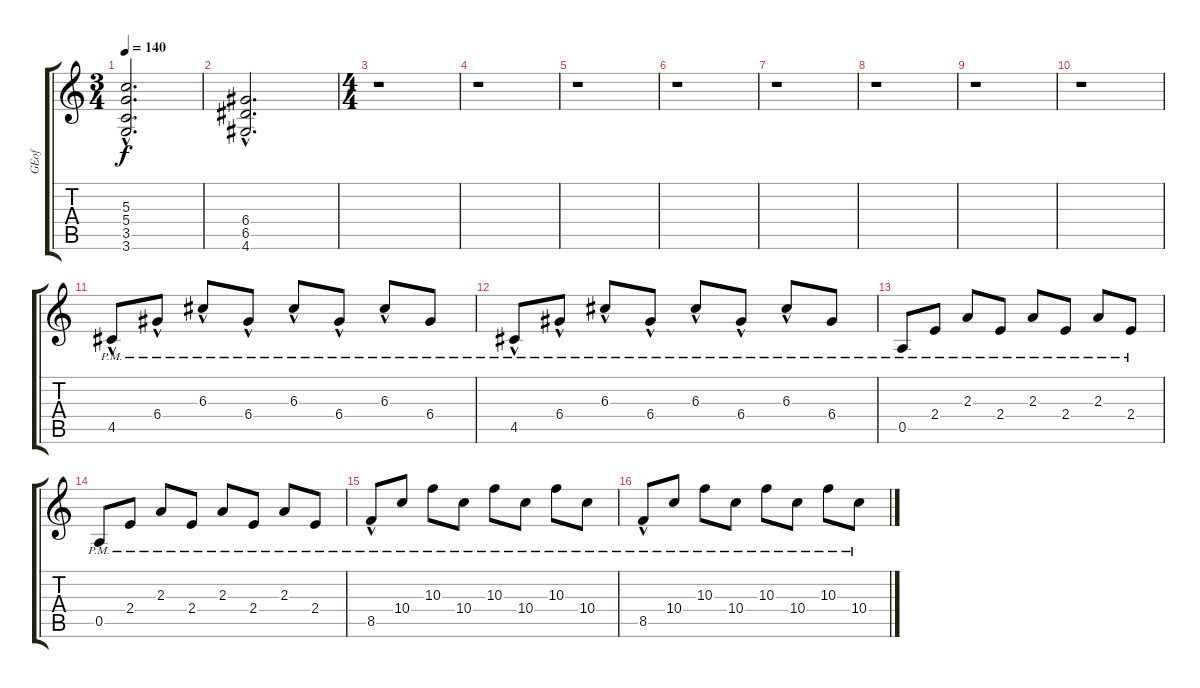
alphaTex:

\track ("GEof" "GEof") {instrument distortionguitar}
\staff {score tabs}
\tuning (E4 B3 G3 D3 A2 E2) {hide}
\ts (3 4)
\tempo 140
\clef g2
\ks c
(5.3{hac} 5.4{hac} 3.5{hac} 3.6{hac}).2{d dy f} |
(6.4{hac} 6.5{hac} 4.6{hac}).2{d} |
\ts (4 4)
r.1 |
r.1 |
r.1 |
r.1 |
r.1 |
r.1 |
r.1 |
r.1 |
4.5{hac pm}.8 6.4{hac pm}.8 6.3{hac pm}.8 6.4{hac pm}.8 6.3{hac pm}.8 6.4{hac pm}.8 6.3{hac pm}.8 6.4{pm}.8 |
4.5{hac pm}.8 6.4{hac pm}.8 6.3{hac pm}.8 6.4{hac pm}.8 6.3{hac pm}.8 6.4{hac pm}.8 6.3{hac pm}.8 6.4{pm}.8 |
0.5{pm}.8 2.4{pm}.8 2.3{pm}.8 2.4{pm}.8 2.3{pm}.8 2.4{pm}.8 2.3{pm}.8 2.4{pm}.8 |
0.5{pm}.8 2.4{pm}.8 2.3{pm}.8 2.4{pm}.8 2.3{pm}.8 2.4{pm}.8 2.3{pm}.8 2.4{pm}.8 |
8.5{hac pm}.8 10.4{pm}.8 10.3{pm}.8 10.4{pm}.8 10.3{pm}.8 10.4{pm}.8 10.3{pm}.8 10.4{pm}.8 |
8.5{hac pm}.8 10.4{pm}.8 10.3{pm}.8 10.4{pm}.8 10.3{pm}.8 10.4{pm}.8 10.3{pm}.8 10.4{pm}.8
